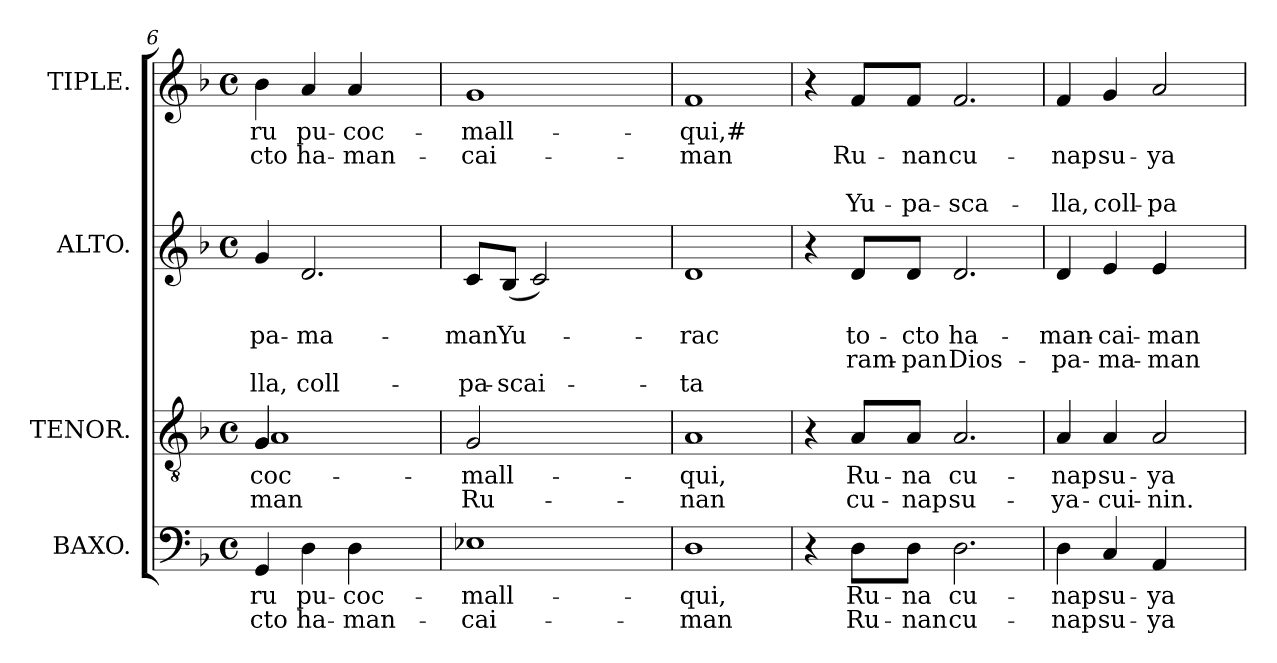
**kern	**text	**text	**kern	**text	**text	**kern	**text	**text	**text	**text	**kern	**text	**text	**text	**text
*part4	*part4	*part4	*part3	*part3	*part3	*part2	*part2	*part2	*part2	*part2	*part1	*part1	*part1	*part1	*part1
*staff4	*staff4	*staff4	*staff3	*staff3	*staff3	*staff2	*staff2	*staff2	*staff2	*staff2	*staff1	*staff1	*staff1	*staff1	*staff1
*I"BAXO.	*	*	*I"TENOR.	*	*	*I"ALTO.	*	*	*	*	*I"TIPLE.	*	*	*	*
*clefF4	*	*	*clefGv2	*	*	*clefG2	*	*	*	*	*clefG2	*	*	*	*
*ITrd-3c-5	*	*	*	*	*	*	*	*	*	*	*	*	*	*	*
*k[b-e-]	*	*	*k[b-]	*	*	*k[b-]	*	*	*	*	*k[b-]	*	*	*	*
*B-:	*	*	*F:	*	*	*F:	*	*	*	*	*F:	*	*	*	*
*M4/4	*	*	*M4/4	*	*	*M4/4	*	*	*	*	*M4/4	*	*	*	*
*met(c)	*	*	*met(c)	*	*	*met(c)	*	*	*	*	*met(c)	*	*	*	*
=6	=6	=6	=6	=6	=6	=6	=6	=6	=6	=6	=6	=6	=6	=6	=6
!	!LO:LY:b	!LO:LY:b	!	!LO:LY:b	!LO:LY:b	!	!	!	!	!	!	!	!	!	!
*	*	*	*^	*	*	*	*	*	*	*	*	*	*	*	*
!	!	!	!	!	!LO:LY:b	!LO:LY:b	!	!	!	!	!	!	!	!	!	!
*	*	*	*	*^	*	*	*	*	*	*	*	*	*	*	*	*
!	!	!	!	!	!	!LO:LY:b	!LO:LY:b	!	!	!LO:LY:b	!	!LO:LY:b	!	!LO:LY:b	!LO:LY:b	!	!
4C/	-ru	-cto	4G/	4G/	1A	-coc-	-man	4g/	.	-pa-	.	-lla,	4b-\	-ru	-cto	.	.
!	!LO:LY:b	!LO:LY:b	!	!	!	!	!	!	!	!LO:LY:b	!	!LO:LY:b	!	!LO:LY:b	!LO:LY:b	!	!
4G\	pu-	ha-	2.ryy	2.ryy	.	.	.	2.d/	.	-ma-	.	coll-	4a/	pu-	ha-	.	.
!	!LO:LY:b:rj	!LO:LY:b:rj	!	!	!	!	!	!	!	!	!	!	!	!LO:LY:b:rj	!LO:LY:b:rj	!	!
4G\	-coc-	-man-	.	.	.	.	.	.	.	.	.	.	4a/	-coc-	-man-	.	.
4ryy	.	.	.	.	.	.	.	.	.	.	.	.	4ryy	.	.	.	.
*	*	*	*v	*v	*v	*	*	*	*	*	*	*	*	*	*	*	*
=7	=7	=7	=7	=7	=7	=7	=7	=7	=7	=7	=7	=7	=7	=7	=7
!	!LO:LY:b	!LO:LY:b	!	!LO:LY:b	!LO:LY:b	!	!	!LO:LY:b	!	!LO:LY:b	!	!LO:LY:b	!LO:LY:b	!	!
1A-X	-mall-	-cai-	2G/	-mall-	Ru-	8c/L	.	-man	.	-pa-	1g	-mall-	-cai-	.	.
!	!	!	!	!	!	!	!	!LO:LY:b	!	!LO:LY:b	!	!	!	!	!
.	.	.	.	.	.	(8B-/J	.	Yu-	.	-scai-	.	.	.	.	.
.	.	.	.	.	.	2c/)	.	.	.	.	.	.	.	.	.
.	.	.	2ryy	.	.	.	.	.	.	.	.	.	.	.	.
.	.	.	.	.	.	4ryy	.	.	.	.	.	.	.	.	.
=8	=8	=8	=8	=8	=8	=8	=8	=8	=8	=8	=8	=8	=8	=8	=8
!	!LO:LY:b	!LO:LY:b	!	!LO:LY:b	!LO:LY:b	!	!	!LO:LY:b	!	!LO:LY:b	!	!LO:LY:b:rj	!LO:LY:b:rj	!	!
1G	-qui,	-man	1A	-qui,	-nan	1d	.	-rac	.	-ta	1f	-qui,#	-man	.	.
!!LO:PB:g=z
=9	=9	=9	=9	=9	=9	=9	=9	=9	=9	=9	=9	=9	=9	=9	=9
4r	.	.	4r	.	.	4r	.	.	.	.	4r	.	.	.	.
!	!LO:LY:b	!LO:LY:b	!	!LO:LY:b	!LO:LY:b	!	!	!LO:LY:b	!LO:LY:b	!	!	!	!LO:LY:b:rj	!	!LO:LY:b:rj
8G\L	Ru-	Ru-	8A/L	Ru-	cu-	8d/L	.	to-	-ram-	.	8f/L	.	Ru-	.	Yu-
!	!LO:LY:b:rj	!LO:LY:b:rj	!	!LO:LY:b:rj	!LO:LY:b:rj	!	!	!LO:LY:b:rj	!LO:LY:b:rj	!	!	!	!LO:LY:b:rj	!	!LO:LY:b:rj
8G\J	-na	-nan	8A/J	-na	-nap	8d/J	.	-cto	-pan	.	8f/J	.	-nan	.	-pa-
!	!LO:LY:b	!LO:LY:b	!	!LO:LY:b	!LO:LY:b	!	!	!LO:LY:b	!LO:LY:b	!	!	!	!LO:LY:b	!	!LO:LY:b
2.G\	cu-	cu-	2.A/	cu-	su-	2.d/	.	ha-	Dios-	.	2.f/	.	cu-	.	-sca-
=10	=10	=10	=10	=10	=10	=10	=10	=10	=10	=10	=10	=10	=10	=10	=10
!	!LO:LY:b	!LO:LY:b	!	!LO:LY:b	!LO:LY:b	!	!	!LO:LY:b	!LO:LY:b	!	!	!	!LO:LY:b	!	!LO:LY:b
4G\	-nap	-nap	4A/	-nap	-ya-	4d/	.	-man-	-pa-	.	4f/	.	-nap	.	-lla,
!	!LO:LY:b	!LO:LY:b	!	!LO:LY:b	!LO:LY:b	!	!	!LO:LY:b	!LO:LY:b	!	!	!	!LO:LY:b	!	!LO:LY:b
4F/	su-	su-	4A/	su-	-cui-	4e/	.	-cai-	-ma-	.	4g/	.	su-	.	coll-
!	!LO:LY:b	!LO:LY:b	!	!LO:LY:b	!LO:LY:b	!	!	!LO:LY:b	!LO:LY:b	!	!	!	!LO:LY:b	!	!LO:LY:b
4D/	-ya-	-ya-	2A/	-ya-	-nin.	4e/	.	-man	-man	.	2a/	.	-ya-	.	-pa-
4ryy	.	.	.	.	.	4ryy	.	.	.	.	.	.	.	.	.
=	=	=	=	=	=	=	=	=	=	=	=	=	=	=	=
*-	*-	*-	*-	*-	*-	*-	*-	*-	*-	*-	*-	*-	*-	*-	*-
